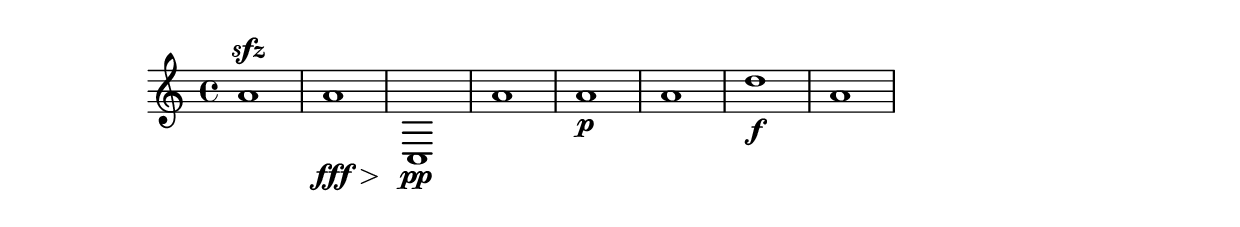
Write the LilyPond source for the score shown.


\version "2.4.0"
\header{
texidoc=" Dynamics appear below or above the staff.  If multiple
dynamics are linked with (de)crescendi, they should be on the same
line. Isolated dynamics may be forced up or down.
 "
}



\score{
\relative c''{
a1^\sfz
a1\fff\> c,,\!\pp a'' a\p

% We need this to test if we get two Dynamic line spanners
a

% because do_removal_processing ()
% doesn't seem to post_process elements
d\f

a

}
\layout{
}
\midi{
\tempo 1 = 60
}
}

